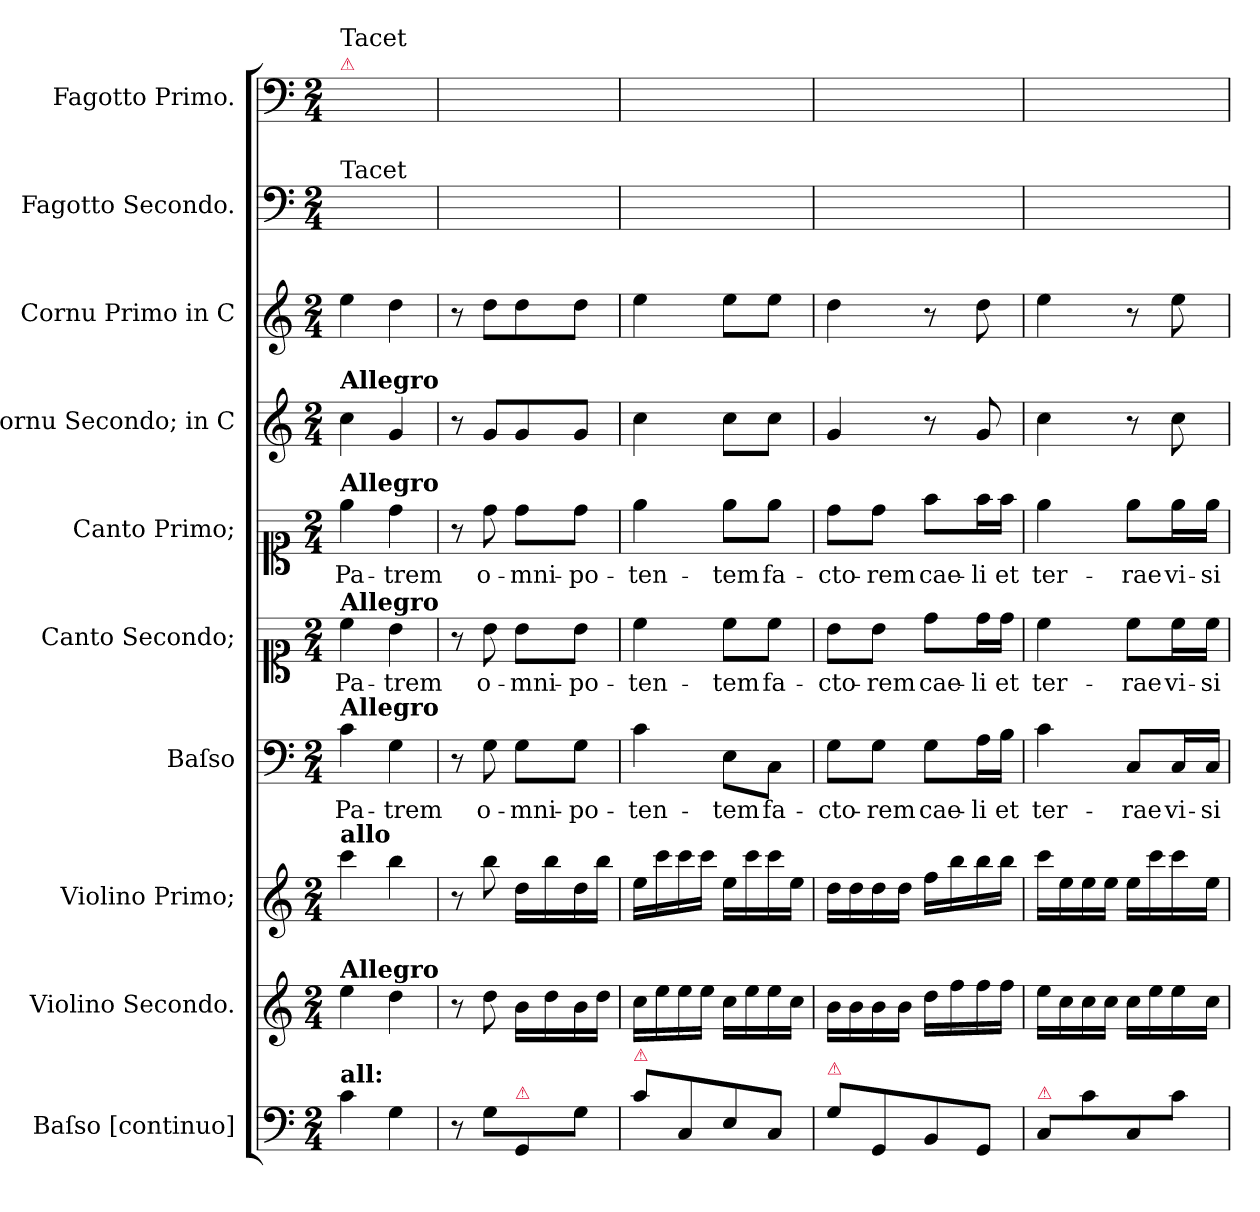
**kern	**kern	**kern	**kern	**text	**kern	**text	**kern	**text	**kern	**kern	**kern	**kern
*part10	*part9	*part8	*part7	*part7	*part6	*part6	*part5	*part5	*part4	*part3	*part2	*part1
*staff10	*staff9	*staff8	*staff7	*staff7	*staff6	*staff6	*staff5	*staff5	*staff4	*staff3	*staff2	*staff1
*I"Baſso [continuo]	*I"Violino Secondo.	*I"Violino Primo;	*I"Baſso	*	*I"Canto Secondo;	*	*I"Canto Primo;	*	*I"Cornu Secondo; in C	*I"Cornu Primo in C	*I"Fagotto Secondo.	*I"Fagotto Primo.
*I'Bc	*	*I'Vn I	*I'B	*	*	*	*I'C	*	*	*I'Cor I	*I'Fag.	*I'Fag.
*clefF4	*clefG2	*clefG2	*clefF4	*	*clefC1	*	*clefC1	*	*clefG2	*clefG2	*clefF4	*clefF4
*k[]	*k[]	*k[]	*k[]	*	*k[]	*	*k[]	*	*k[]	*k[]	*k[]	*k[]
*M2/4	*M2/4	*M2/4	*M2/4	*	*M2/4	*	*M2/4	*	*M2/4	*M2/4	*M2/4	*M2/4
=1	=1	=1	=1	=1	=1	=1	=1	=1	=1	=1	=1	=1
!	!	!	!	!	!	!	!	!	!	!	!	!LO:TX:a:color=crimson:t=⚠
!	!	!	!	!	!	!	!	!	!	!	!	!LO:TX:a:t=Tacet
!	!	!	!	!	!	!	!	!	!	!	!LO:TX:a:t=Tacet	!
!	!	!	!	!	!	!	!	!	!LO:TX:a:B:t=Allegro	!	!	!
!	!	!	!	!	!	!	!LO:TX:a:B:t=Allegro	!	!	!	!	!
!	!	!	!	!	!LO:TX:a:B:t=Allegro	!	!	!	!	!	!	!
!	!	!	!LO:TX:a:B:t=Allegro	!	!	!	!	!	!	!	!	!
!	!	!LO:TX:a:B:t=allo	!	!	!	!	!	!	!	!	!	!
!	!LO:TX:a:B:t=Allegro	!	!	!	!	!	!	!	!	!	!	!
!LO:TX:a:B:t=all&colon;	!	!	!	!	!	!	!	!	!	!	!	!
4c	4ee	4ccc	4c	Pa-	4cc\	Pa-	4ee	Pa-	4cc	4ee	2ryy	2ryy
4G	4dd	4bb	4G	-trem	4b\	-trem	4dd	-trem	4g	4dd	.	.
=2	=2	=2	=2	=2	=2	=2	=2	=2	=2	=2	=2	=2
8r	8r	8r	8r	.	8r	.	8r	.	8r	8r	2ryy	2ryy
8G\L	8dd	8bb	8G	o-	8b\	o-	8dd	o-	8gL	8ddL	.	.
!LO:TX:a:color=crimson:t=⚠	!	!	!	!	!	!	!	!	!	!	!	!
8GG/	16bLL	16ddLL	8G\L	-mni-	8b\L	-mni-	8dd\L	-mni-	8g	8dd	.	.
.	16dd	16bb	.	.	.	.	.	.	.	.	.	.
8G\J	16b	16dd	8G\J	-po-	8b\J	-po-	8dd\J	-po-	8gJ	8ddJ	.	.
.	16ddJJ	16bbJJ	.	.	.	.	.	.	.	.	.	.
=3	=3	=3	=3	=3	=3	=3	=3	=3	=3	=3	=3	=3
!LO:TX:a:color=crimson:t=⚠	!	!	!	!	!	!	!	!	!	!	!	!
8c\L	16ccLL	16eeLL	4c	-ten-	4cc\	-ten-	4ee	-ten-	4cc	4ee	2ryy	2ryy
.	16ee	16ccc	.	.	.	.	.	.	.	.	.	.
8C/	16ee	16ccc	.	.	.	.	.	.	.	.	.	.
.	16eeJJ	16cccJJ	.	.	.	.	.	.	.	.	.	.
8E/	16ccLL	16eeLL	8E\L	-tem	8cc\L	-tem	8ee\L	-tem	8ccL	8eeL	.	.
.	16ee	16ccc	.	.	.	.	.	.	.	.	.	.
8C/J	16ee	16ccc	8C\J	fa-	8cc\J	fa-	8ee\J	fa-	8ccJ	8eeJ	.	.
.	16ccJJ	16eeJJ	.	.	.	.	.	.	.	.	.	.
=4	=4	=4	=4	=4	=4	=4	=4	=4	=4	=4	=4	=4
!LO:TX:a:color=crimson:t=⚠	!	!	!	!	!	!	!	!	!	!	!	!
8G\L	16bLL	16ddLL	8G\L	-cto-	8b\L	-cto-	8dd\L	-cto-	4g	4dd	2ryy	2ryy
.	16b	16dd	.	.	.	.	.	.	.	.	.	.
8GG/	16b	16dd	8G\J	-rem	8b\J	-rem	8dd\J	-rem	.	.	.	.
.	16bJJ	16ddJJ	.	.	.	.	.	.	.	.	.	.
8BB/	16ddLL	16ffLL	8G\L	cae-	8dd\L	cae-	8ff\L	cae-	8r	8r	.	.
.	16ff	16bb	.	.	.	.	.	.	.	.	.	.
8GG/J	16ff	16bb	16A\L	-li	16dd\L	-li	16ff\L	-li	8g	8dd	.	.
.	16ffJJ	16bbJJ	16B\JJ	et	16dd\JJ	et	16ff\JJ	et	.	.	.	.
=5	=5	=5	=5	=5	=5	=5	=5	=5	=5	=5	=5	=5
!LO:TX:a:color=crimson:t=⚠	!	!	!	!	!	!	!	!	!	!	!	!
8C/L	16eeLL	16cccLL	4c	ter-	4cc\	ter-	4ee	ter-	4cc	4ee	2ryy	2ryy
.	16cc	16ee	.	.	.	.	.	.	.	.	.	.
8c\	16cc	16ee	.	.	.	.	.	.	.	.	.	.
.	16ccJJ	16eeJJ	.	.	.	.	.	.	.	.	.	.
8C/	16ccLL	16eeLL	8C/L	-rae	8cc\L	-rae	8ee\L	-rae	8r	8r	.	.
.	16ee	16ccc	.	.	.	.	.	.	.	.	.	.
8c\J	16ee	16ccc	16C/L	vi-	16cc\L	vi-	16ee\L	vi-	8cc	8ee	.	.
.	16ccJJ	16eeJJ	16C/JJ	-si-	16cc\JJ	-si-	16ee\JJ	-si-	.	.	.	.
=	=	=	=	=	=	=	=	=	=	=	=	=
*-	*-	*-	*-	*-	*-	*-	*-	*-	*-	*-	*-	*-
